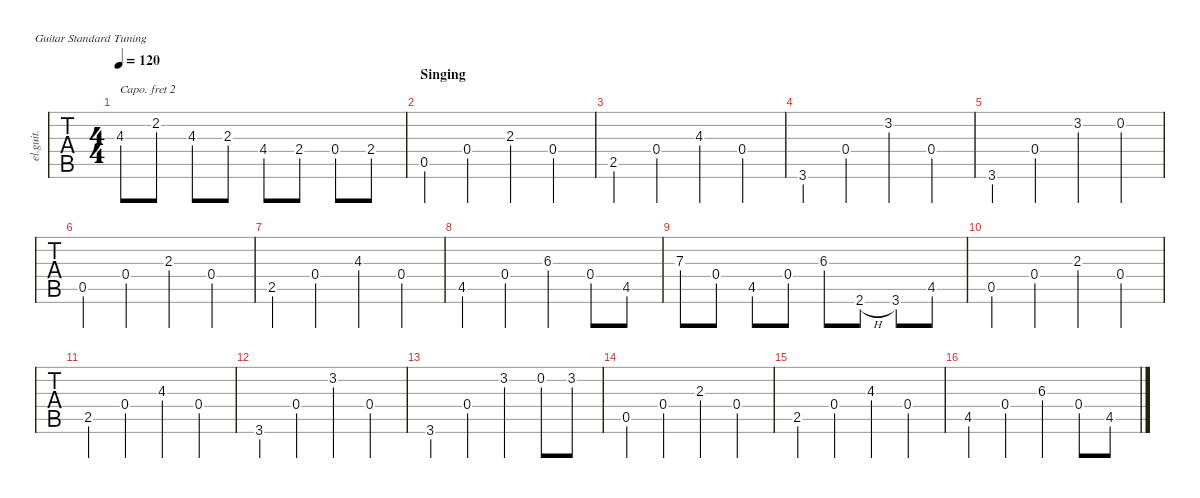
\defaultSystemsLayout 4
\hideDynamics
\bracketExtendMode nobrackets
\otherSystemsTrackNameOrientation horizontal
\track ("Clean Guitar" "el.guit.") {instrument electricguitarclean}
\staff {tabs}
\capo 2
\tuning (E4 B3 G3 D3 A2 E2)
\ts (4 4)
\tempo 120
\clef g2
\ks c
4.3.8{dy mf} 2.2.8 4.3.8 2.3.8 4.4.8 2.4.8 0.4.8 2.4.8 |
\section ("" "Singing")
0.5.4 0.4.4 2.3.4 0.4.4 |
2.5.4 0.4.4 4.3.4 0.4.4 |
3.6.4 0.4.4 3.2.4 0.4.4 |
3.6.4 0.4.4 3.2.4 0.2.4 |
0.5.4 0.4.4 2.3.4 0.4.4 |
2.5.4 0.4.4 4.3.4 0.4.4 |
4.5.4 0.4.4 6.3.4 0.4.8 4.5.8 |
7.3.8 0.4.8 4.5.8 0.4.8 6.3.8 2.6{h}.8 3.6.8 4.5.8 |
0.5.4 0.4.4 2.3.4 0.4.4 |
2.5.4 0.4.4 4.3.4 0.4.4 |
3.6.4 0.4.4 3.2.4 0.4.4 |
3.6.4 0.4.4 3.2.4 0.2.8 3.2.8 |
0.5.4 0.4.4 2.3.4 0.4.4 |
2.5.4 0.4.4 4.3.4 0.4.4 |
4.5.4 0.4.4 6.3.4 0.4.8 4.5.8
